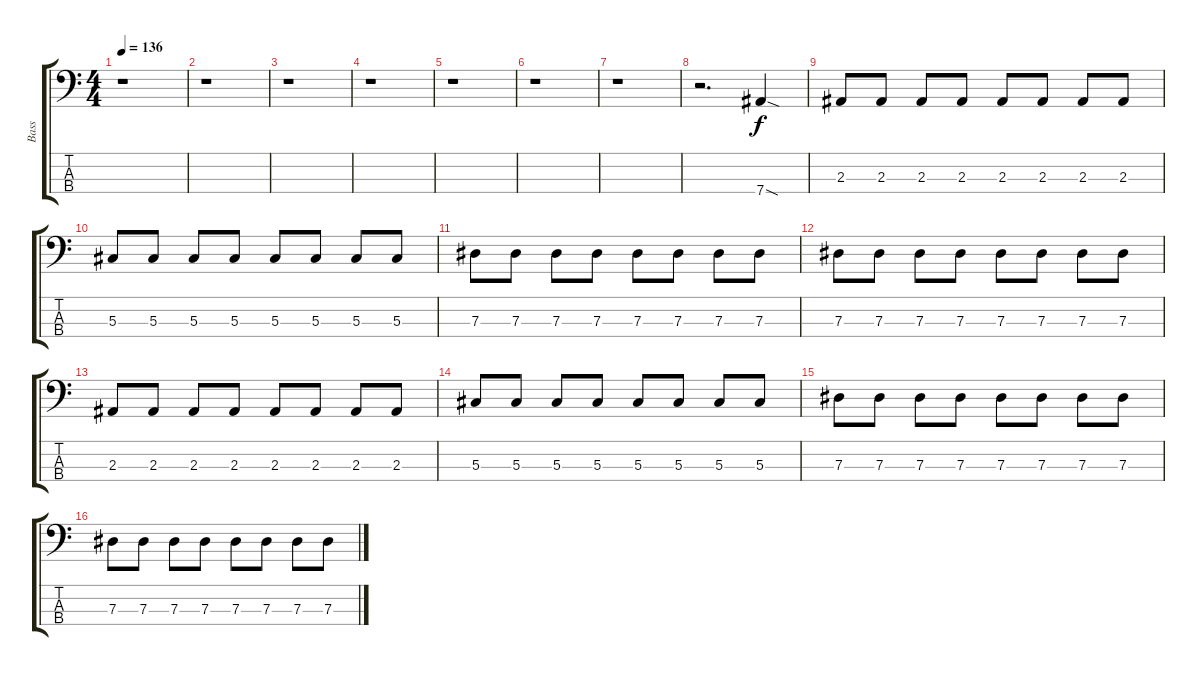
\track ("Bass" "Bass") {instrument slapbass2}
\staff {score tabs}
\tuning (Gb2 Db2 Ab1 Eb1) {hide}
\ts (4 4)
\tempo 136
\clef f4
\ks c
r.1{dy f instrument slapbass2} |
r.1 |
r.1 |
r.1 |
r.1 |
r.1 |
r.1 |
r.2{d} 7.4{sod}.4 |
2.3.8 2.3.8 2.3.8 2.3.8 2.3.8 2.3.8 2.3.8 2.3.8 |
5.3.8 5.3.8 5.3.8 5.3.8 5.3.8 5.3.8 5.3.8 5.3.8 |
7.3.8 7.3.8 7.3.8 7.3.8 7.3.8 7.3.8 7.3.8 7.3.8 |
7.3.8 7.3.8 7.3.8 7.3.8 7.3.8 7.3.8 7.3.8 7.3.8 |
2.3.8 2.3.8 2.3.8 2.3.8 2.3.8 2.3.8 2.3.8 2.3.8 |
5.3.8 5.3.8 5.3.8 5.3.8 5.3.8 5.3.8 5.3.8 5.3.8 |
7.3.8 7.3.8 7.3.8 7.3.8 7.3.8 7.3.8 7.3.8 7.3.8 |
7.3.8 7.3.8 7.3.8 7.3.8 7.3.8 7.3.8 7.3.8 7.3.8
